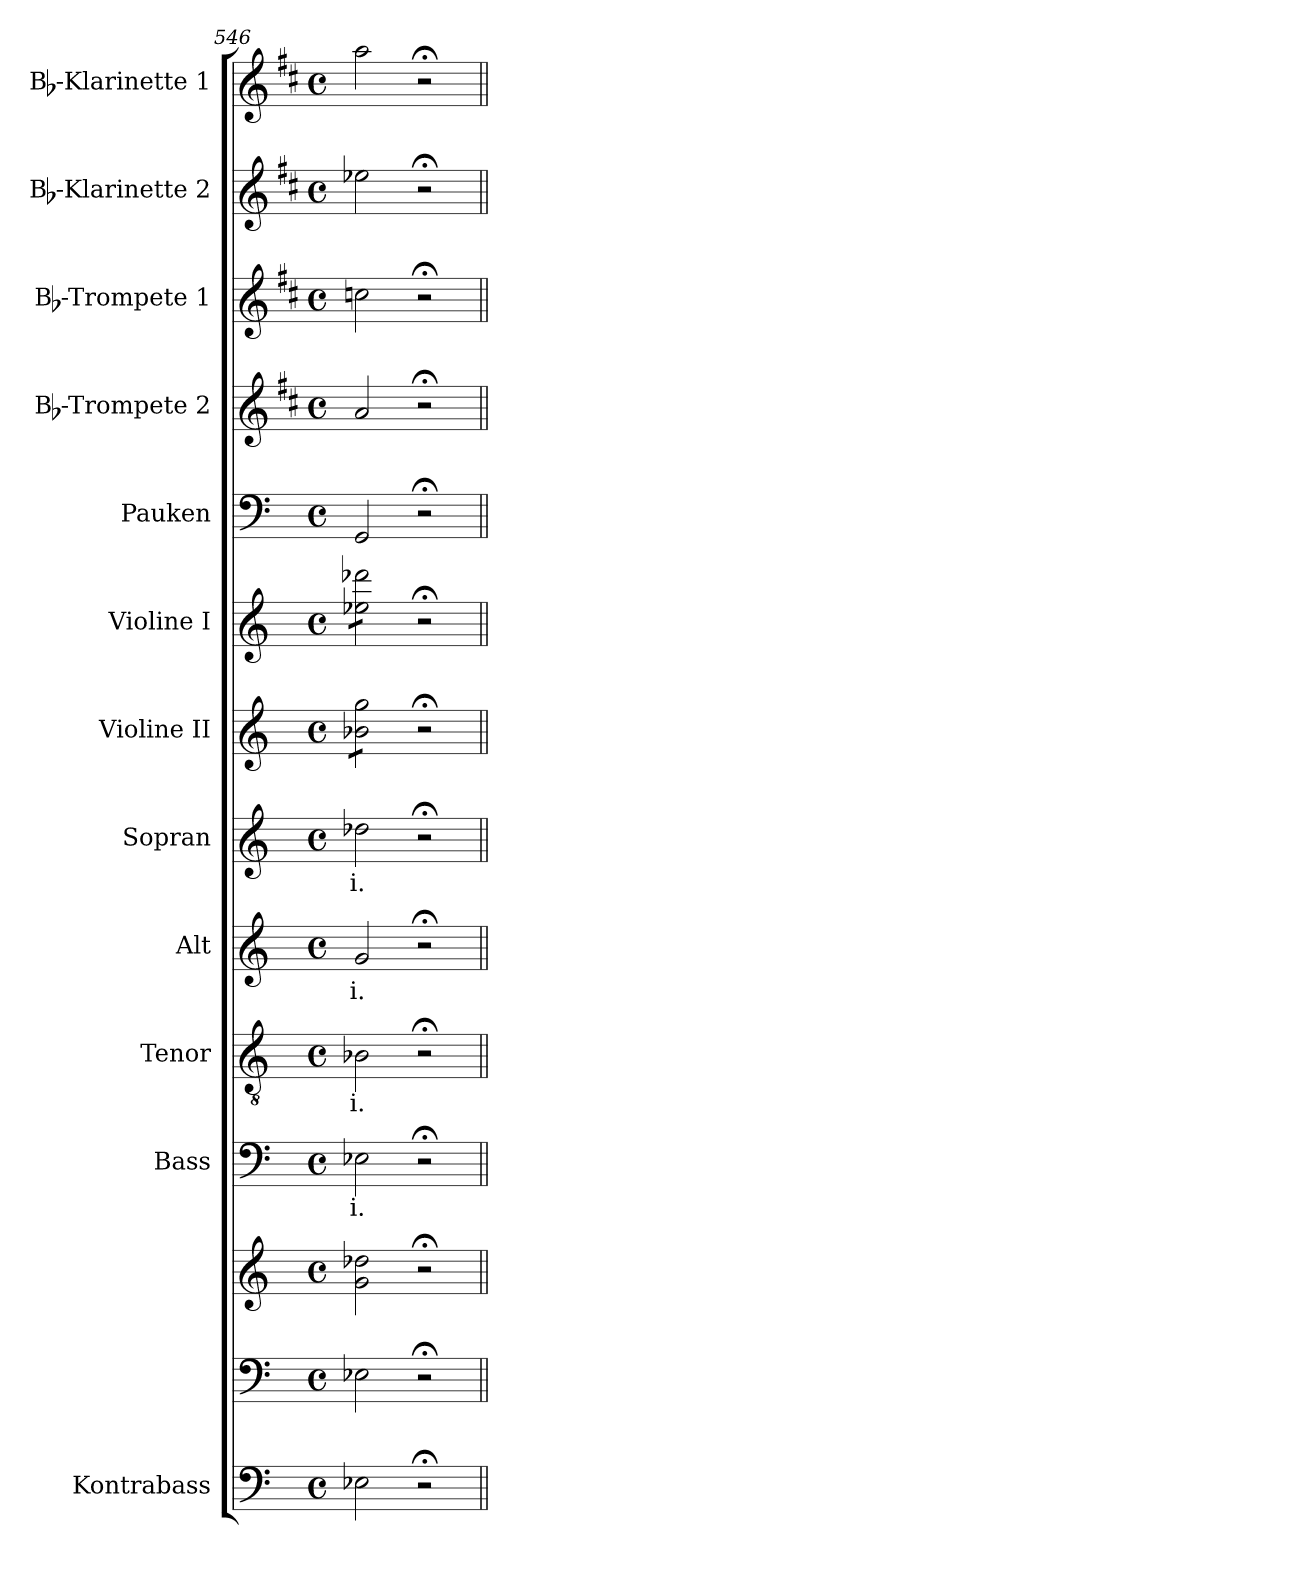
**kern	**kern	**kern	**kern	**text	**kern	**text	**kern	**text	**kern	**text	**kern	**kern	**kern	**kern	**kern	**kern	**kern
*part13	*part12	*part12	*part11	*part11	*part10	*part10	*part9	*part9	*part8	*part8	*part7	*part6	*part5	*part4	*part3	*part2	*part1
*staff14	*staff13	*staff12	*staff11	*staff11	*staff10	*staff10	*staff9	*staff9	*staff8	*staff8	*staff7	*staff6	*staff5	*staff4	*staff3	*staff2	*staff1
*I"Kontrabass	*	*	*I"Bass	*	*I"Tenor	*	*I"Alt	*	*I"Sopran	*	*I"Violine II	*I"Violine I	*I"Pauken	*I"Bb-Trompete 2	*I"Bb-Trompete 1	*I"Bb-Klarinette 2	*I"Bb-Klarinette 1
*I'Kb.	*	*	*I'B.	*	*I'T.	*	*I'A.	*	*I'S.	*	*I'Vl. II	*I'Vl. I	*I'Pk.	*I'Bb Trp. 2	*I'Bb Trp. 1	*I'Bb Kl. 2	*I'Bb Kl. 1
*clefF4	*clefF4	*clefG2	*clefF4	*	*clefGv2	*	*clefG2	*	*clefG2	*	*clefG2	*clefG2	*clefF4	*clefG2	*clefG2	*clefG2	*clefG2
*ITrd7c12	*	*	*	*	*	*	*	*	*	*	*	*	*	*ITrd1c2	*ITrd1c2	*ITrd1c2	*ITrd1c2
*k[]	*k[]	*k[]	*k[]	*	*k[]	*	*k[]	*	*k[]	*	*k[]	*k[]	*k[]	*k[]	*k[]	*k[]	*k[]
*C:	*C:	*C:	*C:	*	*C:	*	*C:	*	*C:	*	*C:	*C:	*C:	*C:	*C:	*C:	*C:
*M4/4	*M4/4	*M4/4	*M4/4	*	*M4/4	*	*M4/4	*	*M4/4	*	*M4/4	*M4/4	*M4/4	*M4/4	*M4/4	*M4/4	*M4/4
*met(c)	*met(c)	*met(c)	*met(c)	*	*met(c)	*	*met(c)	*	*met(c)	*	*met(c)	*met(c)	*met(c)	*met(c)	*met(c)	*met(c)	*met(c)
=546	=546	=546	=546	=546	=546	=546	=546	=546	=546	=546	=546	=546	=546	=546	=546	=546	=546
!	!	!	!	!LO:LY:b	!	!LO:LY:b	!	!LO:LY:b	!	!LO:LY:b	!	!	!	!	!	!	!
*	*	*	*	*	*	*	*	*	*	*	*tremolo	*	*	*	*	*	*
*	*	*	*	*	*	*	*	*	*	*	*	*tremolo	*	*	*	*	*
2EE-X\	2E-X\	2g\ 2dd-X\	2E-X\	-i.	2B-X\	-i.	2g/	-i.	2dd-X\	-i.	8b-X\ 8gg\L	8ee-X\ 8ddd-X\L	2GG/	2g/	2b-X\	2dd-X\	2gg\
.	.	.	.	.	.	.	.	.	.	.	8b-X\ 8gg\	8ee-X\ 8ddd-X\	.	.	.	.	.
.	.	.	.	.	.	.	.	.	.	.	8b-X\ 8gg\	8ee-X\ 8ddd-X\	.	.	.	.	.
.	.	.	.	.	.	.	.	.	.	.	8b-X\ 8gg\J	8ee-X\ 8ddd-X\J	.	.	.	.	.
*	*	*	*	*	*	*	*	*	*	*	*	*Xtremolo	*	*	*	*	*
*	*	*	*	*	*	*	*	*	*	*	*Xtremolo	*	*	*	*	*	*
2r;<	2r;<	2r;<	2r;<	.	2r;<	.	2r;<	.	2r;<	.	2r;<	2r;<	2r;<	2r;<	2r;<	2r;<	2r;<
=||	=||	=||	=||	=||	=||	=||	=||	=||	=||	=||	=||	=||	=||	=||	=||	=||	=||
*-	*-	*-	*-	*-	*-	*-	*-	*-	*-	*-	*-	*-	*-	*-	*-	*-	*-
